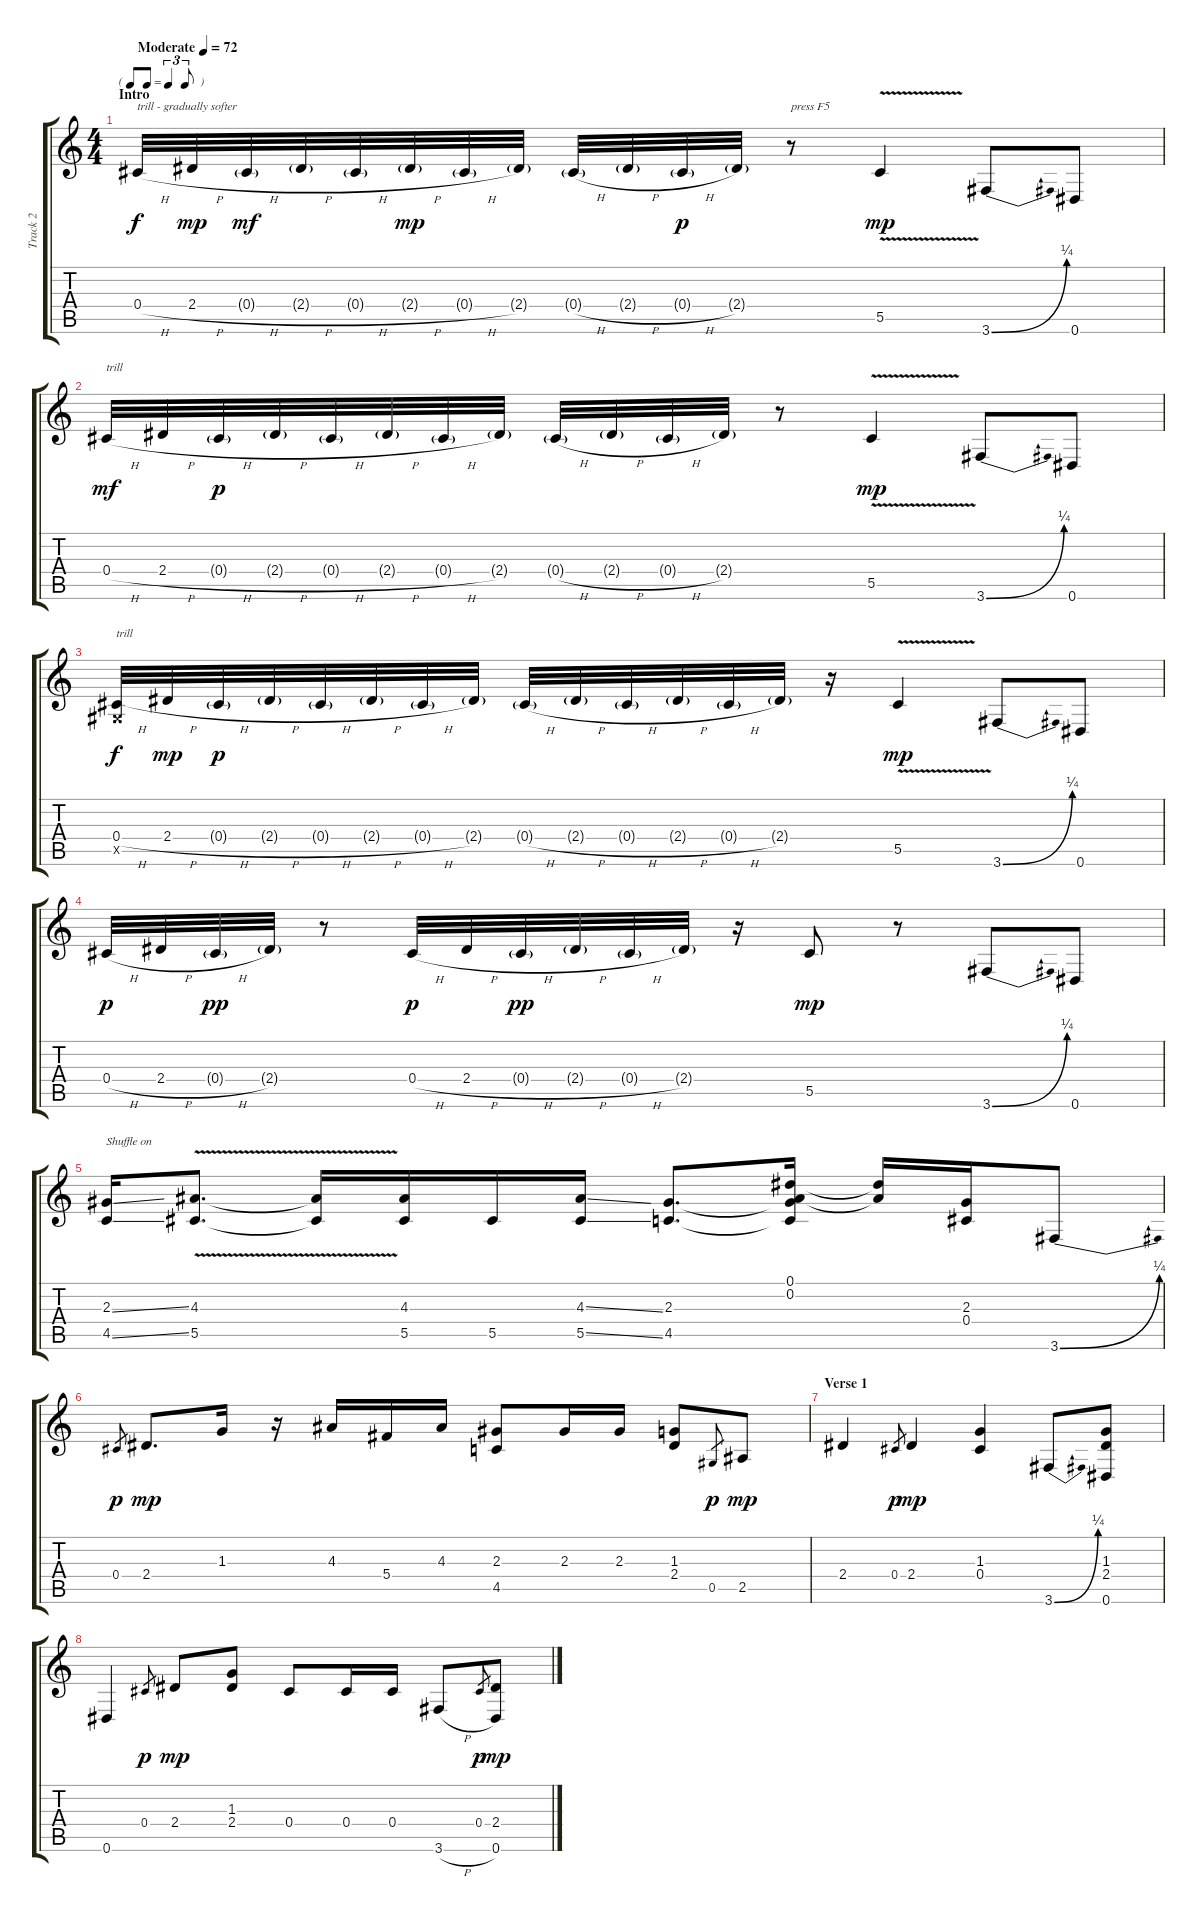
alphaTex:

\track ("Track 2" "Track 2") {instrument fretlessbass}
\staff {score tabs}
\tuning (Eb4 Bb3 Gb3 Db3 Ab2 Eb2) {hide}
\ts (4 4)
\tf triplet8th
\section ("" "Intro")
\tempo (72 "Moderate")
\clef g2
\ks c
0.4{h}.32{txt "trill - gradually softer" dy f instrument fretlessbass} 2.4{h}.32{dy mp} 0.4{h g}.32{dy mf} 2.4{h g}.32 0.4{h g}.32 2.4{h g}.32{dy mp} 0.4{h g}.32 2.4{g}.32 0.4{h g}.32 2.4{h g}.32 0.4{h g}.32{dy p} 2.4{g}.32 r.8{txt "press F5"} 5.5{v}.4{dy mp} 3.6{be (bend 0 0 60 1)}.8 0.6.8 |
0.4{h}.32{txt "trill" dy mf} 2.4{h}.32 0.4{h g}.32{dy p} 2.4{h g}.32 0.4{h g}.32 2.4{h g}.32 0.4{h g}.32 2.4{g}.32 0.4{h g}.32 2.4{h g}.32 0.4{h g}.32 2.4{g}.32 r.8 5.5{v}.4{dy mp} 3.6{be (bend 0 0 60 1)}.8 0.6.8 |
(0.4{h} 0.5{x}).32{txt "trill" dy f} 2.4{h}.32{dy mp} 0.4{h g}.32{dy p} 2.4{h g}.32 0.4{h g}.32 2.4{h g}.32 0.4{h g}.32 2.4{g}.32 0.4{h g}.32 2.4{h g}.32 0.4{h g}.32 2.4{h g}.32 0.4{h g}.32 2.4{g}.32 r.16 5.5{v}.4{dy mp} 3.6{be (bend 0 0 60 1)}.8 0.6.8 |
0.4{h}.32{dy p} 2.4{h}.32 0.4{h g}.32{dy pp} 2.4{g}.32 r.8 0.4{h}.32{dy p} 2.4{h}.32 0.4{h g}.32{dy pp} 2.4{h g}.32 0.4{h g}.32 2.4{g}.32 r.16 5.5.8{dy mp} r.8 3.6{be (bend 0 0 60 1)}.8 0.6.8 |
(2.3{ss} 4.5{ss}).16{txt "Shuffle on"} (4.3{v} 5.5{v}).8{d} (4.3{t} 5.5{t}).16 (4.3 5.5).16 5.5.16 (4.3{ss} 5.5{ss}).16 (2.3 4.5).8{d} (0.1 0.2 2.3{t} 4.5{t}).16 (0.1{t} 0.2{t}).16 (2.3 0.4).16 3.6{be (bend 0 0 60 1)}.8 |
0.4.8{gr dy p} 2.4.8{d dy mp} 1.3.16 r.16 4.3.16 5.4.16 4.3.16 (2.3 4.5).8 2.3.16 2.3.16 (1.3 2.4).8 0.5.8{gr dy p} 2.5.8{dy mp} |
\section ("" "Verse 1")
2.4.4 0.4.8{gr dy p} 2.4.4{dy mp} (1.3 0.4).4 3.6{be (bend 0 0 60 1)}.8 (1.3 2.4 0.6).8 |
0.6.4 0.4.8{gr dy p} 2.4.8{dy mp} (1.3 2.4).8 0.4.8 0.4.16 0.4.16 3.6{h}.8 0.4.8{gr dy p} (2.4 0.6).8{dy mp}
